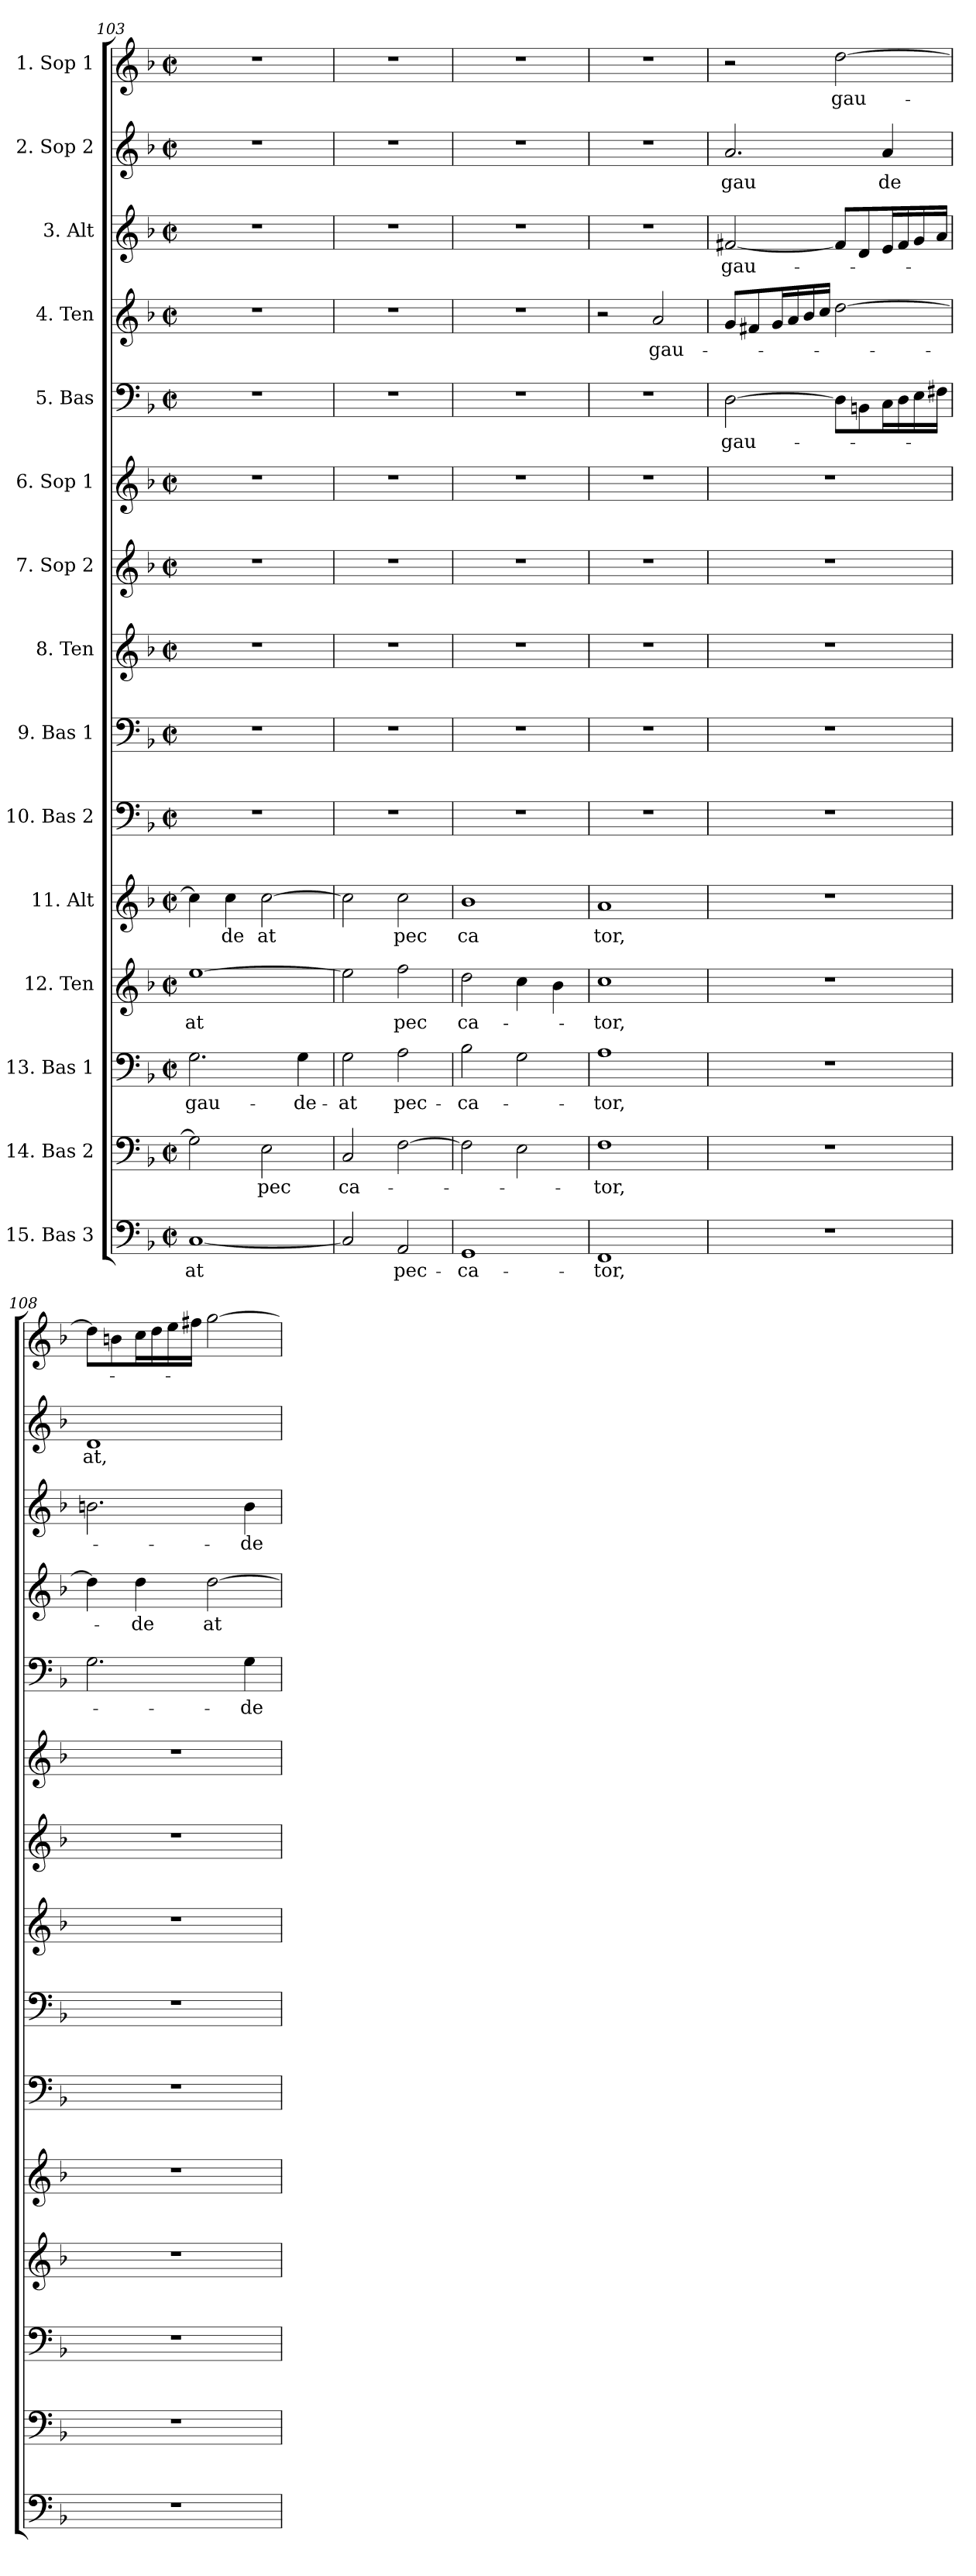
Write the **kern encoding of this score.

**kern	**text	**kern	**text	**kern	**text	**kern	**text	**kern	**text	**kern	**kern	**kern	**kern	**kern	**kern	**text	**kern	**text	**kern	**text	**kern	**text	**kern	**text
*part15	*part15	*part14	*part14	*part13	*part13	*part12	*part12	*part11	*part11	*part10	*part9	*part8	*part7	*part6	*part5	*part5	*part4	*part4	*part3	*part3	*part2	*part2	*part1	*part1
*staff15	*staff15	*staff14	*staff14	*staff13	*staff13	*staff12	*staff12	*staff11	*staff11	*staff10	*staff9	*staff8	*staff7	*staff6	*staff5	*staff5	*staff4	*staff4	*staff3	*staff3	*staff2	*staff2	*staff1	*staff1
*I"15. Bas 3	*	*I"14. Bas 2	*	*I"13. Bas 1	*	*I"12. Ten	*	*I"11. Alt	*	*I"10. Bas 2	*I"9. Bas 1	*I"8. Ten	*I"7. Sop 2	*I"6. Sop 1	*I"5. Bas	*	*I"4. Ten	*	*I"3. Alt	*	*I"2. Sop 2	*	*I"1. Sop 1	*
*clefF4	*	*clefF4	*	*clefF4	*	*clefG2	*	*clefG2	*	*clefF4	*clefF4	*clefG2	*clefG2	*clefG2	*clefF4	*	*clefG2	*	*clefG2	*	*clefG2	*	*clefG2	*
*k[b-]	*	*k[b-]	*	*k[b-]	*	*k[b-]	*	*k[b-]	*	*k[b-]	*k[b-]	*k[b-]	*k[b-]	*k[b-]	*k[b-]	*	*k[b-]	*	*k[b-]	*	*k[b-]	*	*k[b-]	*
*F:	*	*F:	*	*F:	*	*F:	*	*F:	*	*F:	*F:	*F:	*F:	*F:	*F:	*	*F:	*	*F:	*	*F:	*	*F:	*
*M2/2	*	*M2/2	*	*M2/2	*	*M2/2	*	*M2/2	*	*M2/2	*M2/2	*M2/2	*M2/2	*M2/2	*M2/2	*	*M2/2	*	*M2/2	*	*M2/2	*	*M2/2	*
*met(c|)	*	*met(c|)	*	*met(c|)	*	*met(c|)	*	*met(c|)	*	*met(c|)	*met(c|)	*met(c|)	*met(c|)	*met(c|)	*met(c|)	*	*met(c|)	*	*met(c|)	*	*met(c|)	*	*met(c|)	*
=103	=103	=103	=103	=103	=103	=103	=103	=103	=103	=103	=103	=103	=103	=103	=103	=103	=103	=103	=103	=103	=103	=103	=103	=103
!	!LO:LY:b:cj	!	!	!	!LO:LY:b:cj	!	!LO:LY:b:cj	!	!	!	!	!	!	!	!	!	!	!	!	!	!	!	!	!
[<1C	at	2G\]	.	2.G\	gau-	[>1ee	at	4cc\]	.	1r	1r	1r	1r	1r	1r	.	1r	.	1r	.	1r	.	1r	.
!	!	!	!	!	!	!	!	!	!LO:LY:b:cj	!	!	!	!	!	!	!	!	!	!	!	!	!	!	!
.	.	.	.	.	.	.	.	4cc\	-de	.	.	.	.	.	.	.	.	.	.	.	.	.	.	.
!	!	!	!LO:LY:b:cj	!	!	!	!	!	!LO:LY:b:cj	!	!	!	!	!	!	!	!	!	!	!	!	!	!	!
.	.	2E\	pec	.	.	.	.	[>2cc\	at	.	.	.	.	.	.	.	.	.	.	.	.	.	.	.
!	!	!	!	!	!LO:LY:b:cj	!	!	!	!	!	!	!	!	!	!	!	!	!	!	!	!	!	!	!
.	.	.	.	4G\	-de-	.	.	.	.	.	.	.	.	.	.	.	.	.	.	.	.	.	.	.
=104	=104	=104	=104	=104	=104	=104	=104	=104	=104	=104	=104	=104	=104	=104	=104	=104	=104	=104	=104	=104	=104	=104	=104	=104
!	!	!	!LO:LY:b:cj	!	!LO:LY:b:cj	!	!	!	!	!	!	!	!	!	!	!	!	!	!	!	!	!	!	!
2C/]	.	2C/	ca-	2G\	-at	2ee\]	.	2cc\]	.	1r	1r	1r	1r	1r	1r	.	1r	.	1r	.	1r	.	1r	.
!	!LO:LY:b:cj	!	!	!	!LO:LY:b:cj	!	!LO:LY:b:cj	!	!LO:LY:b:cj	!	!	!	!	!	!	!	!	!	!	!	!	!	!	!
2AA/	pec-	[>2F\	.	2A\	pec-	2ff\	pec	2cc\	pec	.	.	.	.	.	.	.	.	.	.	.	.	.	.	.
=105	=105	=105	=105	=105	=105	=105	=105	=105	=105	=105	=105	=105	=105	=105	=105	=105	=105	=105	=105	=105	=105	=105	=105	=105
!	!LO:LY:b:cj	!	!	!	!LO:LY:b:cj	!	!LO:LY:b:cj	!	!LO:LY:b:cj	!	!	!	!	!	!	!	!	!	!	!	!	!	!	!
1GG	-ca-	2F\]	.	2B-\	-ca-	2dd\	ca-	1b-	ca	1r	1r	1r	1r	1r	1r	.	1r	.	1r	.	1r	.	1r	.
.	.	2E\	.	2G\	.	4cc\	.	.	.	.	.	.	.	.	.	.	.	.	.	.	.	.	.	.
.	.	.	.	.	.	4b-\	.	.	.	.	.	.	.	.	.	.	.	.	.	.	.	.	.	.
!!LO:PB:g=z
=106	=106	=106	=106	=106	=106	=106	=106	=106	=106	=106	=106	=106	=106	=106	=106	=106	=106	=106	=106	=106	=106	=106	=106	=106
!	!LO:LY:b:cj	!	!LO:LY:b:cj	!	!LO:LY:b:cj	!	!LO:LY:b:cj	!	!LO:LY:b:cj	!	!	!	!	!	!	!	!	!	!	!	!	!	!	!
1FF	-tor,	1F	-tor,	1A	-tor,	1cc	-tor,	1a	tor,	1r	1r	1r	1r	1r	1r	.	2r	.	1r	.	1r	.	1r	.
!	!	!	!	!	!	!	!	!	!	!	!	!	!	!	!	!	!	!LO:LY:b	!	!	!	!	!	!
.	.	.	.	.	.	.	.	.	.	.	.	.	.	.	.	.	2a/	gau-	.	.	.	.	.	.
=107	=107	=107	=107	=107	=107	=107	=107	=107	=107	=107	=107	=107	=107	=107	=107	=107	=107	=107	=107	=107	=107	=107	=107	=107
!	!	!	!	!	!	!	!	!	!	!	!	!	!	!	!	!LO:LY:b	!	!	!	!LO:LY:b	!	!LO:LY:b:cj	!	!
1r	.	1r	.	1r	.	1r	.	1r	.	1r	1r	1r	1r	1r	[>2D\	gau-	8g/L	.	[<2f#X/	gau-	2.a/	gau	2r	.
.	.	.	.	.	.	.	.	.	.	.	.	.	.	.	.	.	8f#X/	.	.	.	.	.	.	.
.	.	.	.	.	.	.	.	.	.	.	.	.	.	.	.	.	16g/	.	.	.	.	.	.	.
.	.	.	.	.	.	.	.	.	.	.	.	.	.	.	.	.	16a/	.	.	.	.	.	.	.
.	.	.	.	.	.	.	.	.	.	.	.	.	.	.	.	.	16b-/	.	.	.	.	.	.	.
.	.	.	.	.	.	.	.	.	.	.	.	.	.	.	.	.	16cc/J	.	.	.	.	.	.	.
!	!	!	!	!	!	!	!	!	!	!	!	!	!	!	!	!	!	!	!	!	!	!	!	!LO:LY:b
.	.	.	.	.	.	.	.	.	.	.	.	.	.	.	8D\L]	.	[>2dd\	.	8f#/L]	.	.	.	[>2dd\	gau-
.	.	.	.	.	.	.	.	.	.	.	.	.	.	.	8BBn\	.	.	.	8d/	.	.	.	.	.
!	!	!	!	!	!	!	!	!	!	!	!	!	!	!	!	!	!	!	!	!	!	!LO:LY:b:cj	!	!
.	.	.	.	.	.	.	.	.	.	.	.	.	.	.	16C\	.	.	.	16e/	.	4a/	de	.	.
.	.	.	.	.	.	.	.	.	.	.	.	.	.	.	16D\	.	.	.	16f#/	.	.	.	.	.
.	.	.	.	.	.	.	.	.	.	.	.	.	.	.	16E\	.	.	.	16g/	.	.	.	.	.
.	.	.	.	.	.	.	.	.	.	.	.	.	.	.	16F#X\J	.	.	.	16a/J	.	.	.	.	.
=108	=108	=108	=108	=108	=108	=108	=108	=108	=108	=108	=108	=108	=108	=108	=108	=108	=108	=108	=108	=108	=108	=108	=108	=108
!	!	!	!	!	!	!	!	!	!	!	!	!	!	!	!	!	!	!	!	!	!	!LO:LY:b:cj	!	!
1r	.	1r	.	1r	.	1r	.	1r	.	1r	1r	1r	1r	1r	2.G\	.	4dd\]	.	2.bn\	.	1d	at,	8dd\L]	.
.	.	.	.	.	.	.	.	.	.	.	.	.	.	.	.	.	.	.	.	.	.	.	8bn\	.
!	!	!	!	!	!	!	!	!	!	!	!	!	!	!	!	!	!	!LO:LY:b:cj	!	!	!	!	!	!
.	.	.	.	.	.	.	.	.	.	.	.	.	.	.	.	.	4dd\	-de	.	.	.	.	16cc\	.
.	.	.	.	.	.	.	.	.	.	.	.	.	.	.	.	.	.	.	.	.	.	.	16dd\	.
.	.	.	.	.	.	.	.	.	.	.	.	.	.	.	.	.	.	.	.	.	.	.	16ee\	.
.	.	.	.	.	.	.	.	.	.	.	.	.	.	.	.	.	.	.	.	.	.	.	16ff#X\J	.
!	!	!	!	!	!	!	!	!	!	!	!	!	!	!	!	!	!	!LO:LY:b:cj	!	!	!	!	!	!
.	.	.	.	.	.	.	.	.	.	.	.	.	.	.	.	.	[>2dd\	at	.	.	.	.	[>2gg\	.
!	!	!	!	!	!	!	!	!	!	!	!	!	!	!	!	!LO:LY:b:cj	!	!	!	!LO:LY:b:cj	!	!	!	!
.	.	.	.	.	.	.	.	.	.	.	.	.	.	.	4G\	-de	.	.	4b\	-de-	.	.	.	.
=	=	=	=	=	=	=	=	=	=	=	=	=	=	=	=	=	=	=	=	=	=	=	=	=
*-	*-	*-	*-	*-	*-	*-	*-	*-	*-	*-	*-	*-	*-	*-	*-	*-	*-	*-	*-	*-	*-	*-	*-	*-
